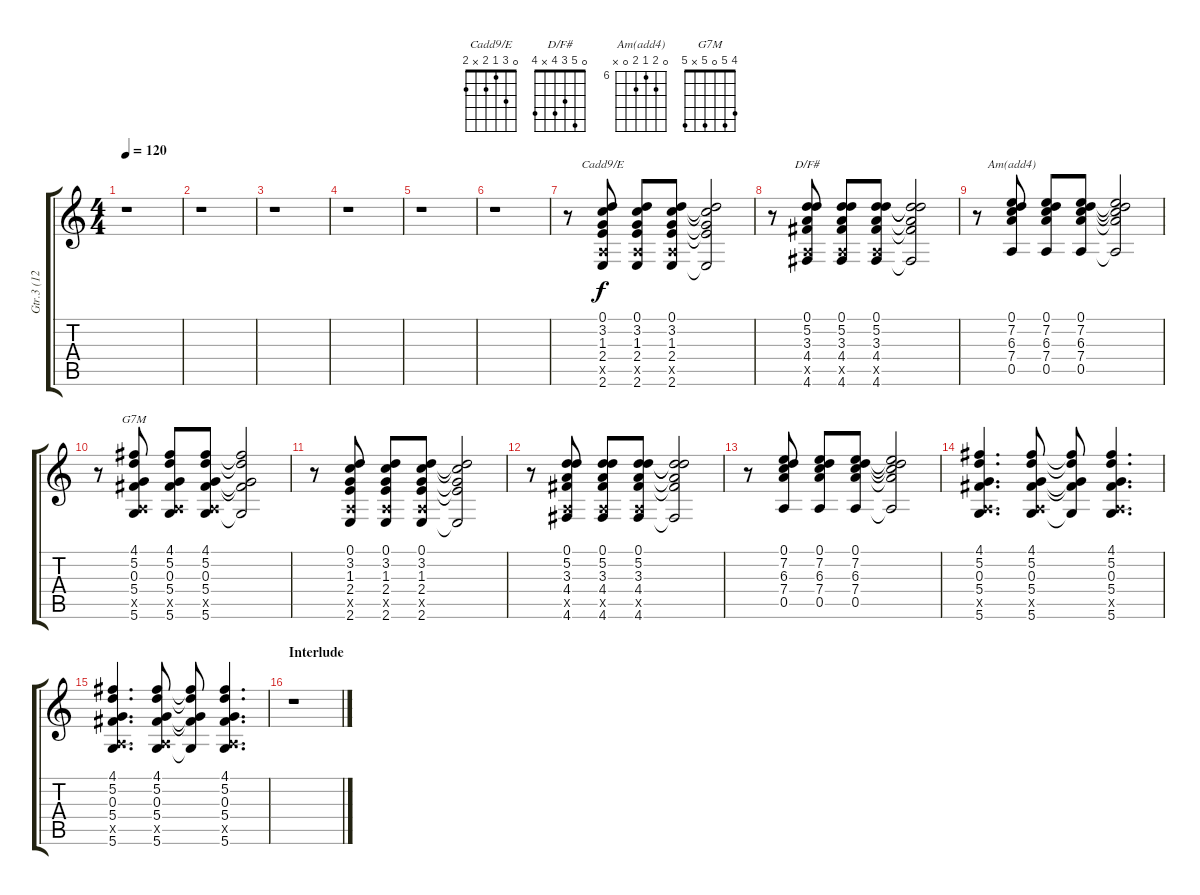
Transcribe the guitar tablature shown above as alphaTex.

\track ("Gtr.3 (12 str.)" "Gtr.3 (12 ") {instrument electricguitarjazz}
\staff {score tabs}
\tuning (D4 A3 Gb3 D3 A2 D2) {hide}
\chord ("Cadd9/E" 0 3 1 2 x 2)
\chord ("D/F#" 0 5 3 4 x 4)
\chord ("Am(add4)" 0 7 6 7 0 x) {firstfret 6}
\chord ("G7M" 4 5 0 5 x 5)
\ts (4 4)
\tempo 120
\clef g2
\ks c
r.1{dy f} |
r.1 |
r.1 |
r.1 |
r.1 |
r.1 |
r.8 (0.1 3.2 1.3 2.4 0.5{x} 2.6).8{ch "Cadd9/E"} (0.1 3.2 1.3 2.4 0.5{x} 2.6).8 (0.1 3.2 1.3 2.4 0.5{x} 2.6).8 (0.1{t} 3.2{t} 1.3{t} 2.4{t} 2.6{t}).2 |
r.8 (0.1 5.2 3.3 4.4 0.5{x} 4.6).8{ch "D/F#"} (0.1 5.2 3.3 4.4 0.5{x} 4.6).8 (0.1 5.2 3.3 4.4 0.5{x} 4.6).8 (0.1{t} 5.2{t} 3.3{t} 4.4{t} 4.6{t}).2 |
r.8 (0.1 7.2 6.3 7.4 0.5).8{ch "Am(add4)"} (0.1 7.2 6.3 7.4 0.5).8 (0.1 7.2 6.3 7.4 0.5).8 (0.1{t} 7.2{t} 6.3{t} 7.4{t} 0.5{t}).2 |
r.8 (4.1 5.2 0.3 5.4 0.5{x} 5.6).8{ch "G7M"} (4.1 5.2 0.3 5.4 0.5{x} 5.6).8 (4.1 5.2 0.3 5.4 0.5{x} 5.6).8 (4.1{t} 5.2{t} 0.3{t} 5.4{t} 5.6{t}).2 |
r.8 (0.1 3.2 1.3 2.4 0.5{x} 2.6).8 (0.1 3.2 1.3 2.4 0.5{x} 2.6).8 (0.1 3.2 1.3 2.4 0.5{x} 2.6).8 (0.1{t} 3.2{t} 1.3{t} 2.4{t} 2.6{t}).2 |
r.8 (0.1 5.2 3.3 4.4 0.5{x} 4.6).8 (0.1 5.2 3.3 4.4 0.5{x} 4.6).8 (0.1 5.2 3.3 4.4 0.5{x} 4.6).8 (0.1{t} 5.2{t} 3.3{t} 4.4{t} 4.6{t}).2 |
r.8 (0.1 7.2 6.3 7.4 0.5).8 (0.1 7.2 6.3 7.4 0.5).8 (0.1 7.2 6.3 7.4 0.5).8 (0.1{t} 7.2{t} 6.3{t} 7.4{t} 0.5{t}).2 |
(4.1 5.2 0.3 5.4 0.5{x} 5.6).4{d} (4.1 5.2 0.3 5.4 0.5{x} 5.6).8 (4.1{t} 5.2{t} 0.3{t} 5.4{t} 5.6{t}).8 (4.1 5.2 0.3 5.4 0.5{x} 5.6).4{d} |
(4.1 5.2 0.3 5.4 0.5{x} 5.6).4{d} (4.1 5.2 0.3 5.4 0.5{x} 5.6).8 (4.1{t} 5.2{t} 0.3{t} 5.4{t} 5.6{t}).8 (4.1 5.2 0.3 5.4 0.5{x} 5.6).4{d} |
\section ("" "Interlude")
r.1
